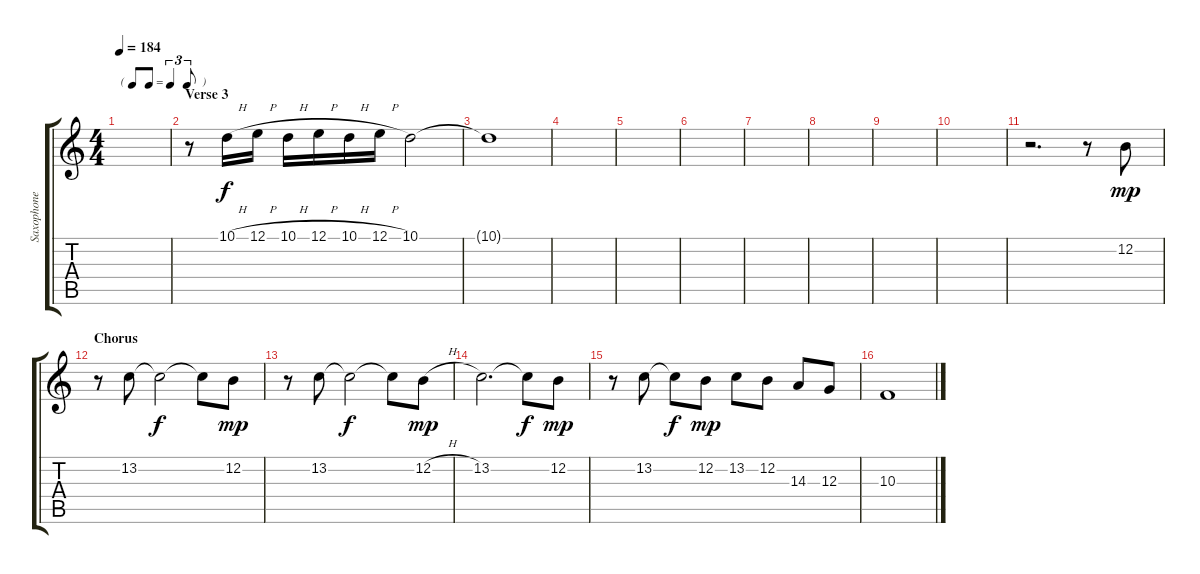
\track ("Saxophone" "Saxophone") {instrument altosax}
\staff {score tabs}
\tuning (E4 B3 G3 D3 A2 E2) {hide}
\ts (4 4)
\tf triplet8th
\tempo 184
\clef g2
\ks c
|
\section ("" "Verse 3")
r.8{volume 8} 10.1{h}.16 12.1{h}.16 10.1{h}.16 12.1{h}.16 10.1{h}.16 12.1{h}.16 10.1.2{volume 0} |
10.1{t}.1 |
|
|
|
|
|
|
|
r.2{d} r.8 12.2.8{dy mp volume 12 balance 2} |
\section ("" "Chorus")
r.8{balance 2} 13.2.8 13.2{t}.2{dy f} 13.2{t}.8 12.2.8{dy mp} |
r.8 13.2.8 13.2{t}.2{dy f} 13.2{t}.8 12.2{h}.8{dy mp} |
13.2.2{d} 13.2{t}.8{dy f} 12.2.8{dy mp} |
r.8 13.2.8 13.2{t}.8{dy f} 12.2.8{dy mp} 13.2.8 12.2.8 14.3.8 12.3.8 |
10.3.1
